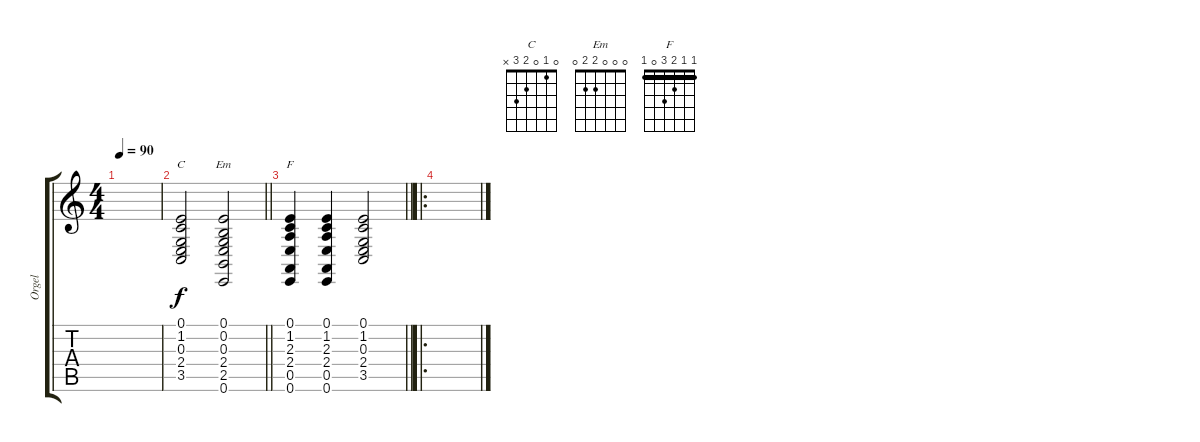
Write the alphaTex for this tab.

\track ("Orgel" "Orgel") {instrument drawbarorgan}
\staff {score tabs}
\tuning (E4 B3 G3 D3 A2 E2) {hide}
\chord ("C" 0 1 0 2 3 x)
\chord ("Em" 0 0 0 2 2 0)
\chord ("F" 1 1 2 3 0 1) {barre 1}
\ts (4 4)
\tempo 90
\clef g2
\ks c
|
\barLineRight lightlight
(0.1 1.2 0.3 2.4 3.5).2{ch "C"} (0.1 0.2 0.3 2.4 2.5 0.6).2{ch "Em"} |
\barLineRight lightlight
(0.1 1.2 2.3 2.4 0.5 0.6).4{ch "F"} (0.1 1.2 2.3 2.4 0.5 0.6).4 (0.1 1.2 0.3 2.4 3.5).2 |
\ro
